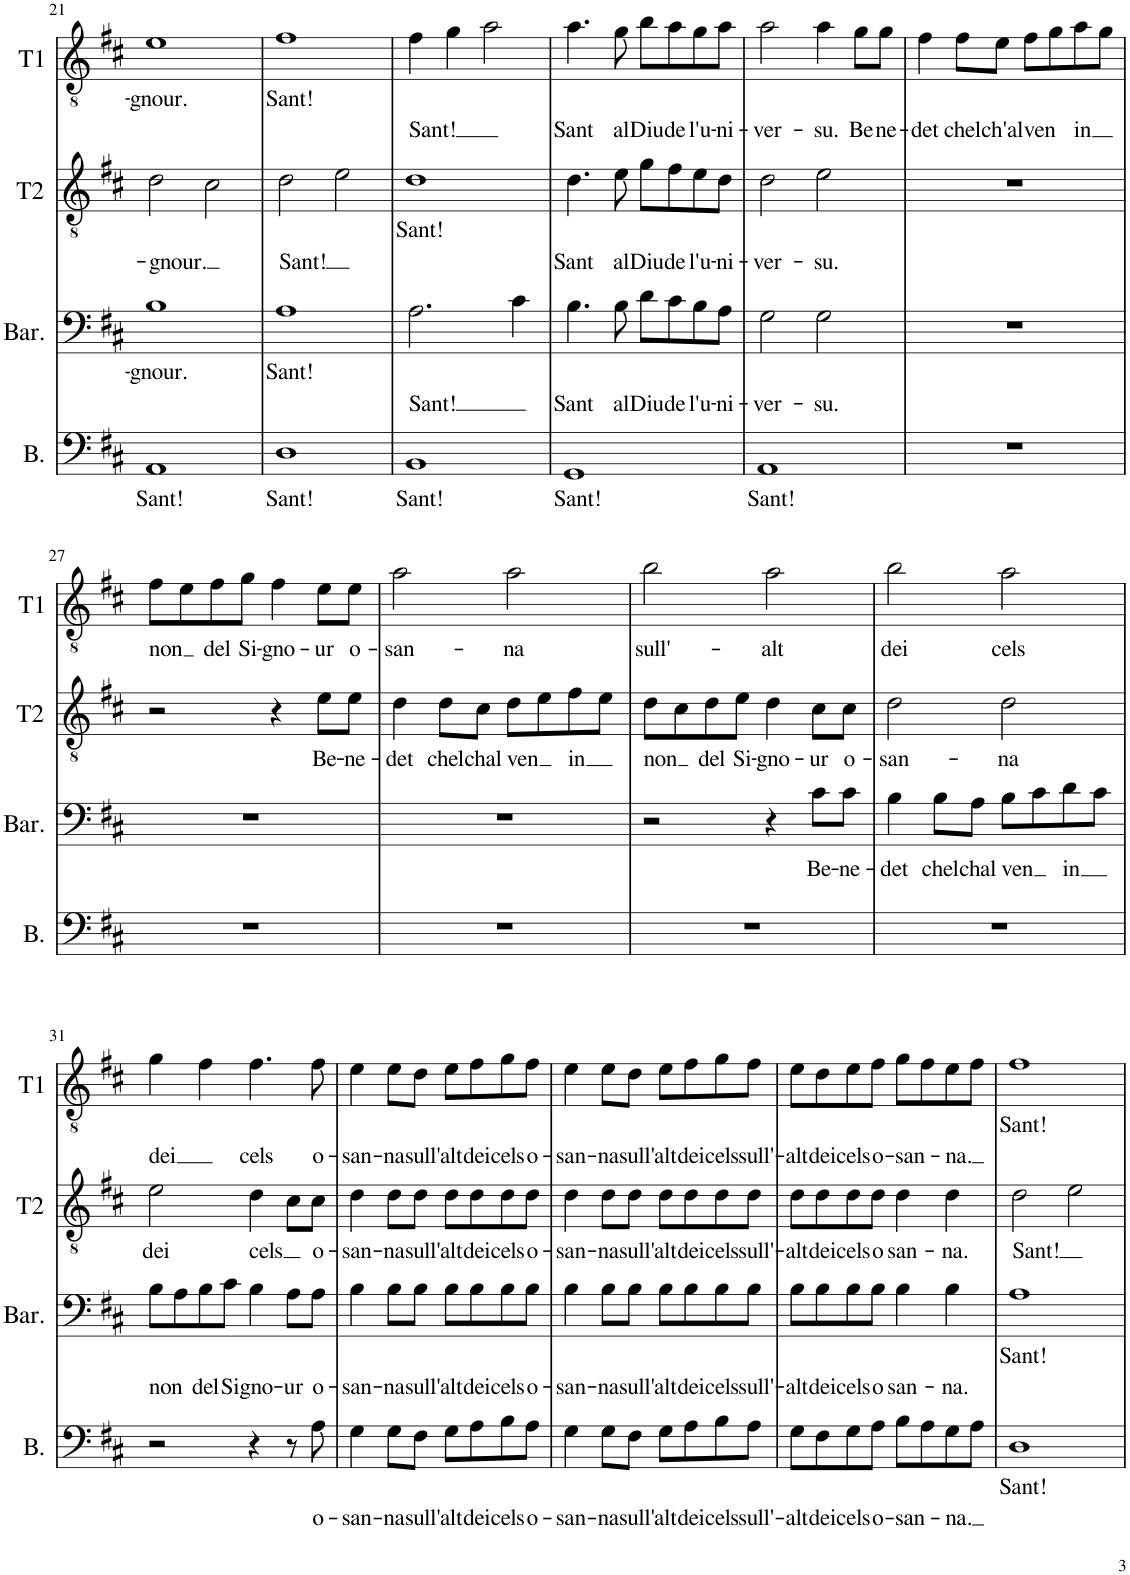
**kern	**text	**kern	**text	**kern	**text	**kern	**text
*part4	*part4	*part3	*part3	*part2	*part2	*part1	*part1
*staff4	*staff4	*staff3	*staff3	*staff2	*staff2	*staff1	*staff1
*I"Basso	*	*I"Baritono	*	*I"TenoreII	*	*I"TenoreI	*
*I'B.	*	*I'Bar.	*	*I'T2	*	*I'T1	*
!!LO:PB:g=z
*clefF4	*	*clefF4	*	*clefGv2	*	*clefGv2	*
*k[f#c#]	*	*k[f#c#]	*	*k[f#c#]	*	*k[f#c#]	*
*M4/4	*	*M4/4	*	*M4/4	*	*M4/4	*
*met(c)	*	*met(c)	*	*met(c)	*	*met(c)	*
=21	=21	=21	=21	=21	=21	=21	=21
!	!LO:LY:b	!	!LO:LY:b	!	!LO:LY:b	!	!LO:LY:b
1AA	Sant!	1B	-gnour.	2d\	-gnour.	1e	-gnour.
.	.	.	.	2c#\	.	.	.
=22	=22	=22	=22	=22	=22	=22	=22
!	!LO:LY:b	!	!LO:LY:b	!	!LO:LY:b	!	!LO:LY:b
1D	Sant!	1A	Sant!	2d\	Sant!	1f#	Sant!
.	.	.	.	2e\	.	.	.
=23	=23	=23	=23	=23	=23	=23	=23
!	!LO:LY:b	!	!LO:LY:b	!	!LO:LY:b	!	!LO:LY:b
1BB	Sant!	2.A\	Sant!	1d	Sant!	4f#\	Sant!
.	.	.	.	.	.	4g\	.
.	.	.	.	.	.	2a\	.
.	.	4c#\	.	.	.	.	.
=24	=24	=24	=24	=24	=24	=24	=24
!	!LO:LY:b	!	!LO:LY:b	!	!LO:LY:b	!	!LO:LY:b
1GG	Sant!	4.B\	Sant	4.d\	Sant	4.a\	Sant
!	!	!	!LO:LY:b	!	!LO:LY:b	!	!LO:LY:b
.	.	8B\	al	8e\	al	8g\	al
!	!	!	!LO:LY:b	!	!LO:LY:b	!	!LO:LY:b
.	.	8d\L	Diu	8g\L	Diu	8b\L	Diu
!	!	!	!LO:LY:b	!	!LO:LY:b	!	!LO:LY:b
.	.	8c#\	de	8f#\	de	8a\	de
!	!	!	!LO:LY:b	!	!LO:LY:b	!	!LO:LY:b
.	.	8B\	l'u-	8e\	l'u-	8g\	l'u-
!	!	!	!LO:LY:b	!	!LO:LY:b	!	!LO:LY:b
.	.	8A\J	-ni-	8d\J	-ni-	8a\J	-ni-
=25	=25	=25	=25	=25	=25	=25	=25
!	!LO:LY:b	!	!LO:LY:b	!	!LO:LY:b	!	!LO:LY:b
1AA	Sant!	2G\	-ver-	2d\	-ver-	2a\	-ver-
!	!	!	!LO:LY:b	!	!LO:LY:b	!	!LO:LY:b
.	.	2G\	-su.	2e\	-su.	4a\	-su.
!	!	!	!	!	!	!	!LO:LY:b
.	.	.	.	.	.	8g\L	Be-
!	!	!	!	!	!	!	!LO:LY:b
.	.	.	.	.	.	8g\J	-ne-
=26	=26	=26	=26	=26	=26	=26	=26
!	!	!	!	!	!	!	!LO:LY:b
1r	.	1r	.	1r	.	4f#\	-det
!	!	!	!	!	!	!	!LO:LY:b
.	.	.	.	.	.	8f#\L	chel
!	!	!	!	!	!	!	!LO:LY:b
.	.	.	.	.	.	8e\J	ch'al
!	!	!	!	!	!	!	!LO:LY:b
.	.	.	.	.	.	8f#\L	ven
.	.	.	.	.	.	8g\	.
!	!	!	!	!	!	!	!LO:LY:b
.	.	.	.	.	.	8a\	in
.	.	.	.	.	.	8g\J	.
!!LO:LB:g=z
=27	=27	=27	=27	=27	=27	=27	=27
!	!	!	!	!	!	!	!LO:LY:b
1r	.	1r	.	2r	.	8f#\L	non
.	.	.	.	.	.	8e\	.
!	!	!	!	!	!	!	!LO:LY:b
.	.	.	.	.	.	8f#\	del
!	!	!	!	!	!	!	!LO:LY:b
.	.	.	.	.	.	8g\J	Si-
!	!	!	!	!	!	!	!LO:LY:b
.	.	.	.	4r	.	4f#\	-gno-
!	!	!	!	!	!LO:LY:b	!	!LO:LY:b
.	.	.	.	8e\L	Be-	8e\L	-ur
!	!	!	!	!	!LO:LY:b	!	!LO:LY:b
.	.	.	.	8e\J	-ne-	8e\J	o-
=28	=28	=28	=28	=28	=28	=28	=28
!	!	!	!	!	!LO:LY:b	!	!LO:LY:b
1r	.	1r	.	4d\	-det	2a\	-san-
!	!	!	!	!	!LO:LY:b	!	!
.	.	.	.	8d\L	chel	.	.
!	!	!	!	!	!LO:LY:b	!	!
.	.	.	.	8c#\J	chal	.	.
!	!	!	!	!	!LO:LY:b	!	!LO:LY:b
.	.	.	.	8d\L	ven	2a\	-na
.	.	.	.	8e\	.	.	.
!	!	!	!	!	!LO:LY:b	!	!
.	.	.	.	8f#\	in	.	.
.	.	.	.	8e\J	.	.	.
=29	=29	=29	=29	=29	=29	=29	=29
!	!	!	!	!	!LO:LY:b	!	!LO:LY:b
1r	.	2r	.	8d\L	non	2b\	sull'-
.	.	.	.	8c#\	.	.	.
!	!	!	!	!	!LO:LY:b	!	!
.	.	.	.	8d\	del	.	.
!	!	!	!	!	!LO:LY:b	!	!
.	.	.	.	8e\J	Si-	.	.
!	!	!	!	!	!LO:LY:b	!	!LO:LY:b
.	.	4r	.	4d\	-gno-	2a\	-alt
!	!	!	!LO:LY:b	!	!LO:LY:b	!	!
.	.	8c#\L	Be-	8c#\L	-ur	.	.
!	!	!	!LO:LY:b	!	!LO:LY:b	!	!
.	.	8c#\J	-ne-	8c#\J	o-	.	.
=30	=30	=30	=30	=30	=30	=30	=30
!	!	!	!LO:LY:b	!	!LO:LY:b	!	!LO:LY:b
1r	.	4B\	-det	2d\	-san-	2b\	dei
!	!	!	!LO:LY:b	!	!	!	!
.	.	8B\L	chel	.	.	.	.
!	!	!	!LO:LY:b	!	!	!	!
.	.	8A\J	chal	.	.	.	.
!	!	!	!LO:LY:b	!	!LO:LY:b	!	!LO:LY:b
.	.	8B\L	ven	2d\	-na	2a\	cels
.	.	8c#\	.	.	.	.	.
!	!	!	!LO:LY:b	!	!	!	!
.	.	8d\	in	.	.	.	.
.	.	8c#\J	.	.	.	.	.
!!LO:LB:g=z
=31	=31	=31	=31	=31	=31	=31	=31
!	!	!	!LO:LY:b	!	!LO:LY:b	!	!LO:LY:b
2r	.	8B\L	non	2e\	dei	4g\	dei
.	.	8A\	.	.	.	.	.
!	!	!	!LO:LY:b	!	!	!	!
.	.	8B\	del	.	.	4f#\	.
!	!	!	!LO:LY:b	!	!	!	!
.	.	8c#\J	Si-	.	.	.	.
!	!	!	!LO:LY:b	!	!LO:LY:b	!	!LO:LY:b
4r	.	4B\	-gno-	4d\	cels	4.f#\	cels
!	!	!	!LO:LY:b	!	!	!	!
8r	.	8A\L	-ur	8c#\L	.	.	.
!	!LO:LY:b	!	!LO:LY:b	!	!LO:LY:b	!	!LO:LY:b
8A\	o-	8A\J	o-	8c#\J	o-	8f#\	o-
=32	=32	=32	=32	=32	=32	=32	=32
!	!LO:LY:b	!	!LO:LY:b	!	!LO:LY:b	!	!LO:LY:b
4G\	-san-	4B\	-san-	4d\	-san-	4e\	-san-
!	!LO:LY:b	!	!LO:LY:b	!	!LO:LY:b	!	!LO:LY:b
8G\L	-na	8B\L	-na	8d\L	-na	8e\L	-na
!	!LO:LY:b	!	!LO:LY:b	!	!LO:LY:b	!	!LO:LY:b
8F#\J	sull'-	8B\J	sull'-	8d\J	sull'-	8d\J	sull'-
!	!LO:LY:b	!	!LO:LY:b	!	!LO:LY:b	!	!LO:LY:b
8G\L	-alt	8B\L	-alt	8d\L	-alt	8e\L	-alt
!	!LO:LY:b	!	!LO:LY:b	!	!LO:LY:b	!	!LO:LY:b
8A\	dei	8B\	dei	8d\	dei	8f#\	dei
!	!LO:LY:b	!	!LO:LY:b	!	!LO:LY:b	!	!LO:LY:b
8B\	cels	8B\	cels	8d\	cels	8g\	cels
!	!LO:LY:b	!	!LO:LY:b	!	!LO:LY:b	!	!LO:LY:b
8A\J	o-	8B\J	o-	8d\J	o-	8f#\J	o-
=33	=33	=33	=33	=33	=33	=33	=33
!	!LO:LY:b	!	!LO:LY:b	!	!LO:LY:b	!	!LO:LY:b
4G\	-san-	4B\	-san-	4d\	-san-	4e\	-san-
!	!LO:LY:b	!	!LO:LY:b	!	!LO:LY:b	!	!LO:LY:b
8G\L	-na	8B\L	-na	8d\L	-na	8e\L	-na
!	!LO:LY:b	!	!LO:LY:b	!	!LO:LY:b	!	!LO:LY:b
8F#\J	sull'-	8B\J	sull'-	8d\J	sull'-	8d\J	sull'-
!	!LO:LY:b	!	!LO:LY:b	!	!LO:LY:b	!	!LO:LY:b
8G\L	-alt	8B\L	-alt	8d\L	-alt	8e\L	-alt
!	!LO:LY:b	!	!LO:LY:b	!	!LO:LY:b	!	!LO:LY:b
8A\	dei	8B\	dei	8d\	dei	8f#\	dei
!	!LO:LY:b	!	!LO:LY:b	!	!LO:LY:b	!	!LO:LY:b
8B\	cels	8B\	cels	8d\	cels	8g\	cels
!	!LO:LY:b	!	!LO:LY:b	!	!LO:LY:b	!	!LO:LY:b
8A\J	sull'-	8B\J	sull'-	8d\J	sull'-	8f#\J	sull'-
=34	=34	=34	=34	=34	=34	=34	=34
!	!LO:LY:b	!	!LO:LY:b	!	!LO:LY:b	!	!LO:LY:b
8G\L	-alt	8B\L	-alt	8d\L	-alt	8e\L	-alt
!	!LO:LY:b	!	!LO:LY:b	!	!LO:LY:b	!	!LO:LY:b
8F#\	dei	8B\	dei	8d\	dei	8d\	dei
!	!LO:LY:b	!	!LO:LY:b	!	!LO:LY:b	!	!LO:LY:b
8G\	cels	8B\	cels	8d\	cels	8e\	cels
!	!LO:LY:b	!	!LO:LY:b	!	!LO:LY:b	!	!LO:LY:b
8A\J	o-	8B\J	o-	8d\J	o-	8f#\J	o-
!	!LO:LY:b	!	!LO:LY:b	!	!LO:LY:b	!	!LO:LY:b
8B\L	-san-	4B\	-san-	4d\	-san-	8g\L	-san-
8A\	.	.	.	.	.	8f#\	.
!	!LO:LY:b	!	!LO:LY:b	!	!LO:LY:b	!	!LO:LY:b
8G\	-na.	4B\	-na.	4d\	-na.	8e\	-na.
8A\J	.	.	.	.	.	8f#\J	.
=35	=35	=35	=35	=35	=35	=35	=35
!	!LO:LY:b	!	!LO:LY:b	!	!LO:LY:b	!	!LO:LY:b
1D	Sant!	1A	Sant!	2d\	Sant!	1f#	Sant!
.	.	.	.	2e\	.	.	.
=	=	=	=	=	=	=	=
*-	*-	*-	*-	*-	*-	*-	*-
